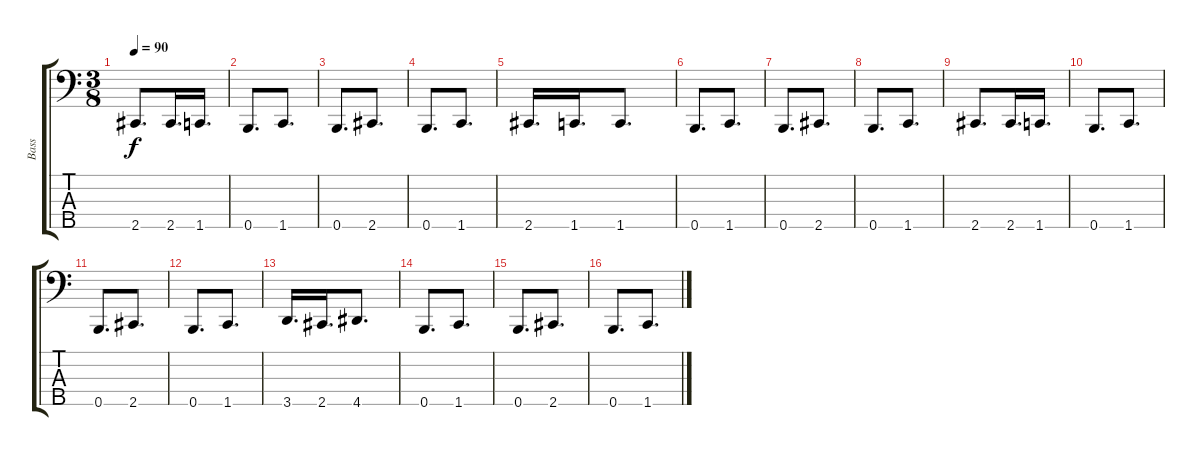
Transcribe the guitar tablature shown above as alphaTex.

\track ("Bass" "Bass") {instrument electricbassfinger}
\staff {score tabs}
\tuning (G2 D2 A1 E1 B0) {hide}
\ts (3 8)
\tempo 90
\clef f4
\ks c
2.5.8{d dy f} 2.5.16{d} 1.5.16{d} |
0.5.8{d} 1.5.8{d} |
0.5.8{d} 2.5.8{d} |
0.5.8{d} 1.5.8{d} |
2.5.16{d} 1.5.16{d} 1.5.8{d} |
0.5.8{d} 1.5.8{d} |
0.5.8{d} 2.5.8{d} |
0.5.8{d} 1.5.8{d} |
2.5.8{d} 2.5.16{d} 1.5.16{d} |
0.5.8{d} 1.5.8{d} |
0.5.8{d} 2.5.8{d} |
0.5.8{d} 1.5.8{d} |
3.5.16{d} 2.5.16{d} 4.5.8{d} |
0.5.8{d} 1.5.8{d} |
0.5.8{d} 2.5.8{d} |
0.5.8{d} 1.5.8{d}
